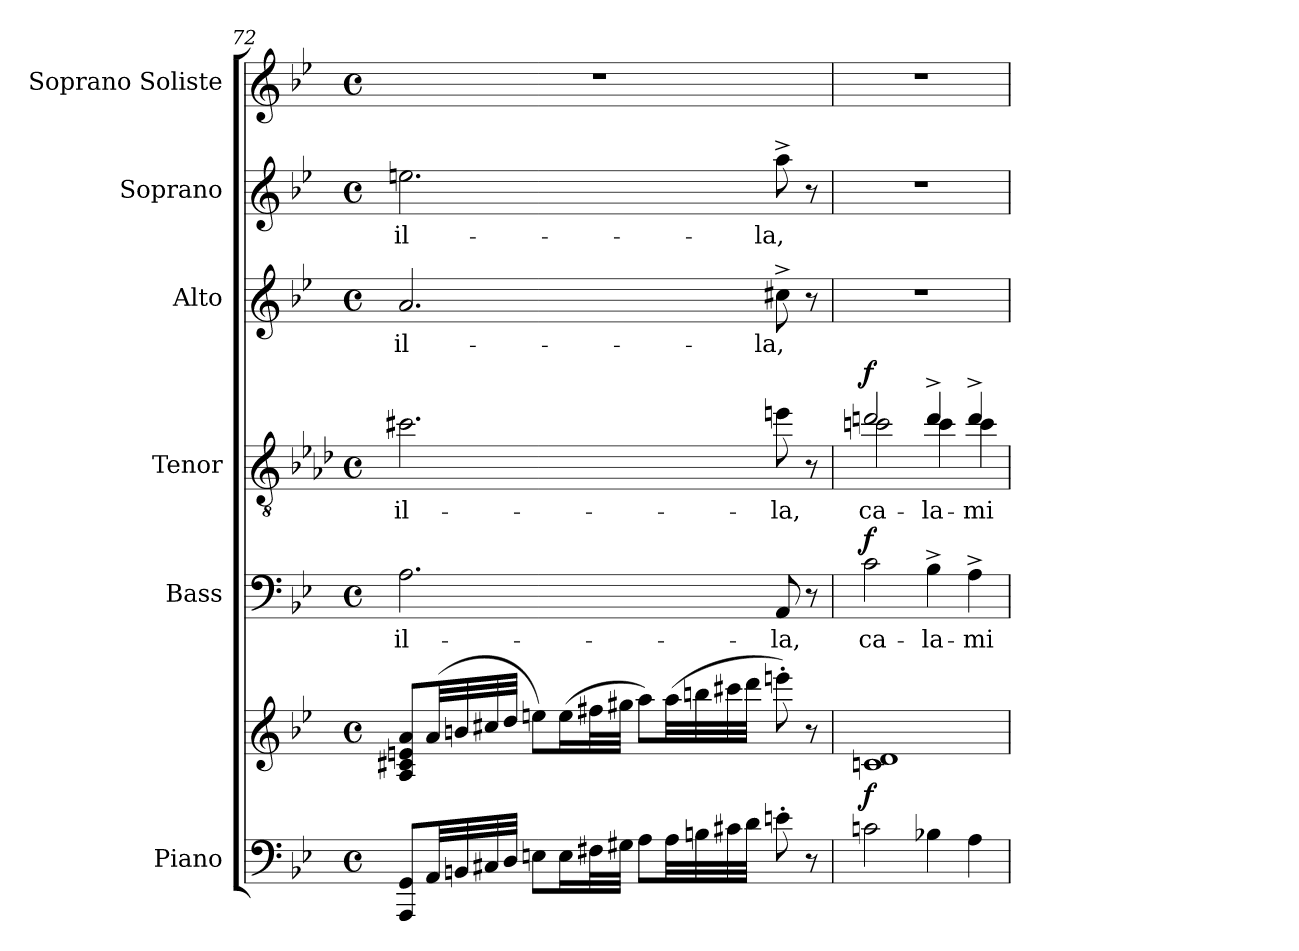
**kern	**kern	**dynam	**kern	**text	**dynam	**kern	**text	**dynam	**kern	**text	**kern	**text	**kern
*part6	*part6	*part6	*part5	*part5	*part5	*part4	*part4	*part4	*part3	*part3	*part2	*part2	*part1
*staff7	*staff6	*staff6/7	*staff5	*staff5	*staff5	*staff4	*staff4	*staff4	*staff3	*staff3	*staff2	*staff2	*staff1
*I"Piano	*	*	*I"Bass	*	*	*I"Tenor	*	*	*I"Alto	*	*I"Soprano	*	*I"Soprano Soliste
*I'Pno.	*	*	*I'B.	*	*	*I'T.	*	*	*I'A.	*	*I'S.	*	*
!!LO:PB:g=z
*clefF4	*clefG2	*	*clefF4	*	*	*clefGv2	*	*	*clefG2	*	*clefG2	*	*clefG2
*	*	*	*	*	*	*ITrd8c14	*	*	*	*	*	*	*
*k[b-e-]	*k[b-e-]	*	*k[b-e-]	*	*	*k[b-e-a-d-]	*	*	*k[b-e-]	*	*k[b-e-]	*	*k[b-e-]
*M4/4	*M4/4	*	*M4/4	*	*	*M4/4	*	*	*M4/4	*	*M4/4	*	*M4/4
*met(c)	*met(c)	*	*met(c)	*	*	*met(c)	*	*	*met(c)	*	*met(c)	*	*met(c)
=72	=72	=72	=72	=72	=72	=72	=72	=72	=72	=72	=72	=72	=72
8AAA/ 8GG/L	8A/ 8c#X/ 8en/ 8a/L	.	2.A\	il-	.	2.c#Xi\	il-	.	2.a/	il-	2.een\	il-	1r
32AA/LL	(32a/LL	.	.	.	.	.	.	.	.	.	.	.	.
32BBn/	32bn/	.	.	.	.	.	.	.	.	.	.	.	.
32C#X/	32cc#X/	.	.	.	.	.	.	.	.	.	.	.	.
32D/JJJ	32dd/JJJ	.	.	.	.	.	.	.	.	.	.	.	.
8En\L	8een\L)	.	.	.	.	.	.	.	.	.	.	.	.
16E\L	(16ee\L	.	.	.	.	.	.	.	.	.	.	.	.
32F#X\L	32ff#X\L	.	.	.	.	.	.	.	.	.	.	.	.
32G#X\JJJ	32gg#X\JJJ	.	.	.	.	.	.	.	.	.	.	.	.
8A\L	8aa\L)	.	.	.	.	.	.	.	.	.	.	.	.
32A\LL	(32aa\LL	.	.	.	.	.	.	.	.	.	.	.	.
32Bn\	32bbn\	.	.	.	.	.	.	.	.	.	.	.	.
32c#X\	32ccc#X\	.	.	.	.	.	.	.	.	.	.	.	.
32d\JJJ	32ddd\JJJ	.	.	.	.	.	.	.	.	.	.	.	.
8en'\	8eeen'\)	.	8AA/	-la,	.	8eni\	-la,	.	8cc#X^\	-la,	8aa^\	-la,	.
8r	8r	.	8r	.	.	8r	.	.	8r	.	8r	.	.
=73	=73	=73	=73	=73	=73	=73	=73	=73	=73	=73	=73	=73	=73
*	*	*	*	*	*	*^	*	*	*	*	*	*	*
!	!	!LO:DY:b	!	!	!LO:DY:a	!	!	!	!LO:DY:a	!	!	!	!	!
2cn\	1cn 1d	f	2c\	ca-	f	2dni/	2cni\	ca-	f	1r	.	1r	.	1r
4B-X\	.	.	4B-^\	-la-	.	4d^i/	4ci\	-la-	.	.	.	.	.	.
4A\	.	.	4A^\	-mi-	.	4d^i/	4ci\	-mi-	.	.	.	.	.	.
*	*	*	*	*	*	*v	*v	*	*	*	*	*	*	*
=	=	=	=	=	=	=	=	=	=	=	=	=	=
*-	*-	*-	*-	*-	*-	*-	*-	*-	*-	*-	*-	*-	*-
